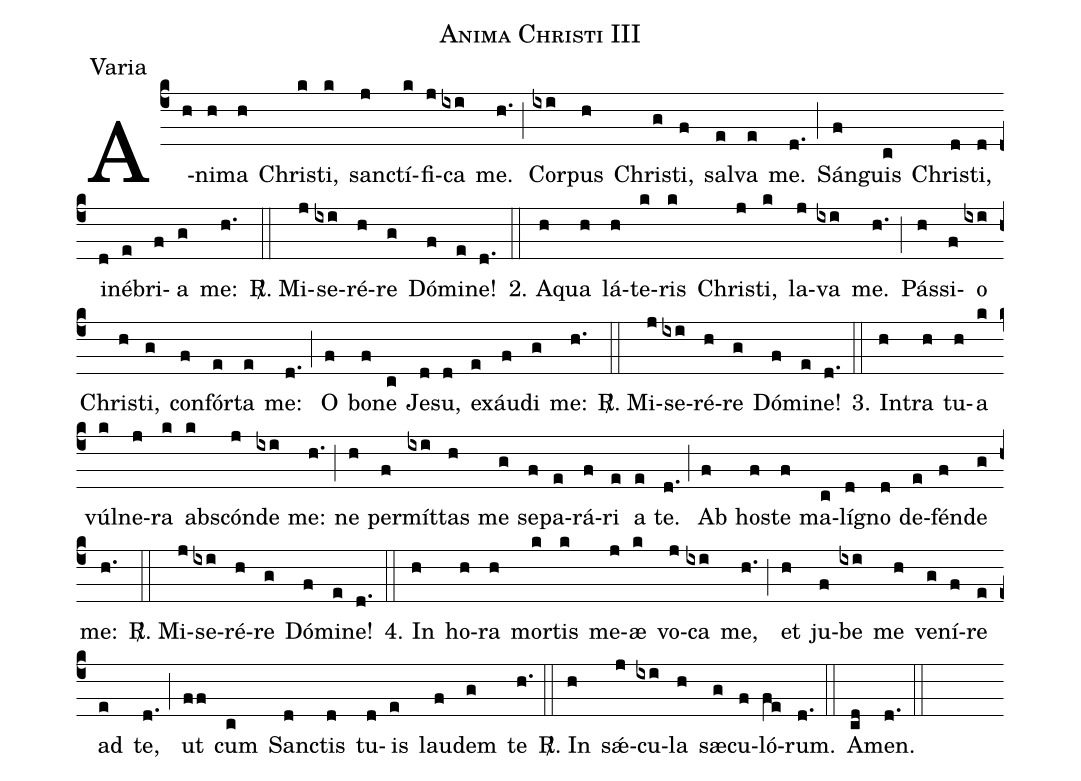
name: Anima Christi III;
office-part: Varia;
%%
(c4)A(h)ni(h)ma(h) Chris(k)ti,(k) sanc(j)tí(k)fi(j)ca(ixi) me.(h.) (;)
Cor(ixi)pus(h) Chris(g)ti,(f) sal(e)va(e) me.(d.) (;)
Sán(f)guis(c) Chris(d)ti,(d) in(d)é(e)bri(f)a(g) me:(h.) (::)
<sp>R/</sp>. Mi(j)se(ixi)ré(h)re(g) Dó(f)mi(e)ne!(d.) (::)
2. A(h)qua(h) lá(h)te(k)ris(k) Chris(j)ti,(k) la(j)va(ixi) me.(h.) (;)
Pás(h)si(f)o(ixi) Chris(h)ti,(g) con(f)fór(e)ta(e) me:(d.) (;)
O(f) bo(f)ne(c) Je(d)su,(d) ex(e)áu(f)di(g) me:(h.) (::)
<sp>R/</sp>. Mi(j)se(ixi)ré(h)re(g) Dó(f)mi(e)ne!(d.) (::)
3. In(h)tra(h) tu(h)a(k) vúl(k)ne(j)ra(k) abs(k)cón(j)de(ixi) me:(h.) (;)
ne(h) per(f)mít(ixi)tas(h) me(g) se(f)pa(e)rá(f)ri(e) a(e) te.(d.) (;)
Ab(f) hos(f)te(f) ma(c)lí(d)gno(d) de(e)fén(f)de(g) me:(h.) (::)
<sp>R/</sp>. Mi(j)se(ixi)ré(h)re(g) Dó(f)mi(e)ne!(d.) (::)
4. In(h) ho(h)ra(h) mor(k)tis(k) me(j)æ(k) vo(j)ca(ixi) me,(h.) (;)
et(h) ju(f)be(ixi) me(h) ve(g)ní(f)re(e) ad(e) te,(d.) (;)
ut(ff) cum(c) Sanc(d)tis(d) tu(d)is(e) lau(f)dem(g) te(h.) (::)
<sp>R/</sp>. In(h) sǽ(j)cu(ixi)la(h) sæ(g)cu(f)ló(fe)rum.(d.) (::)
A(cd)men.(d.) (::)
